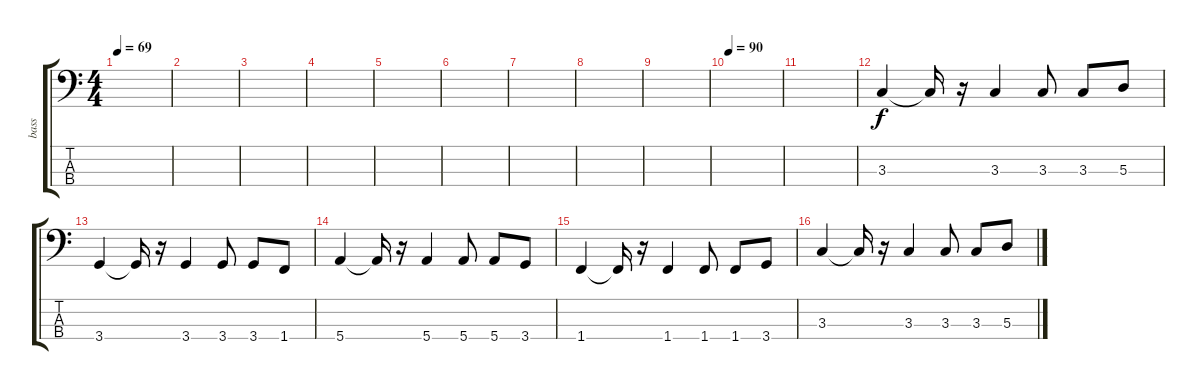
\track ("bass" "bass") {instrument electricbassfinger}
\staff {score tabs}
\tuning (G2 D2 A1 E1) {hide}
\ts (4 4)
\tempo 69
\clef f4
\ks c
|
|
|
|
|
|
|
|
|
\tempo 90
|
|
3.3.4{instrument electricbassfinger} 3.3{t}.16 r.16 3.3.4 3.3.8 3.3.8 5.3.8 |
3.4.4 3.4{t}.16 r.16 3.4.4 3.4.8 3.4.8 1.4.8 |
5.4.4 5.4{t}.16 r.16 5.4.4 5.4.8 5.4.8 3.4.8 |
1.4.4 1.4{t}.16 r.16 1.4.4 1.4.8 1.4.8 3.4.8 |
3.3.4 3.3{t}.16 r.16 3.3.4 3.3.8 3.3.8 5.3.8
